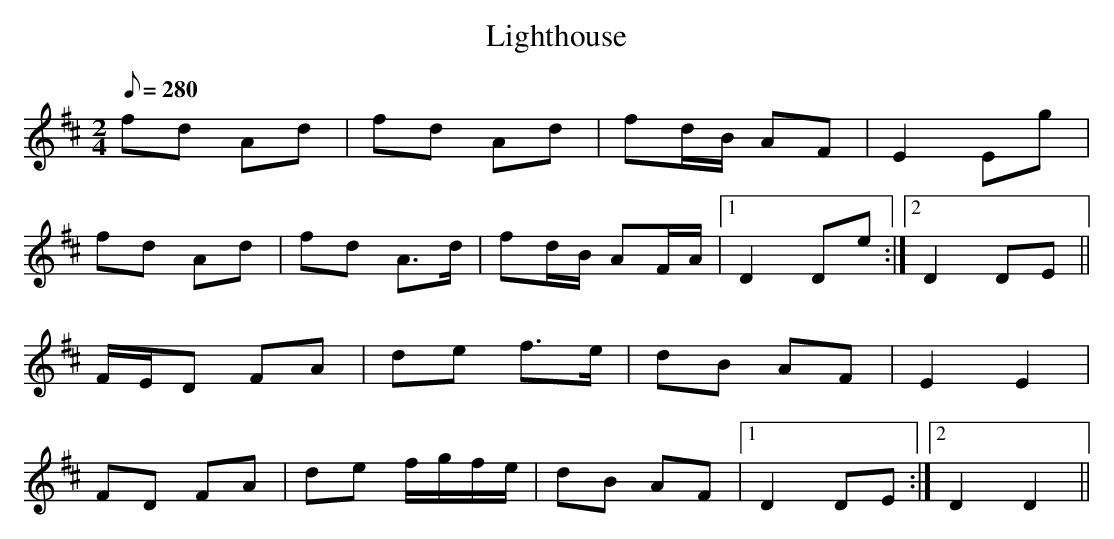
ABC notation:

X:1
T: Lighthouse
L: 1/8
M: 2/4
Q: 280
K: D
fd Ad|fd Ad|fd/B/ AF|E2 Eg|
fd Ad|fd A>d|fd/B/ AF/A/|1 D2 De :|2\
D2 DE||
F/E/D FA|de f>e|dB AF|E2 E2|
FD FA|de f/g/f/e/|dB AF|1 D2 DE :|2\
D2 D2||
